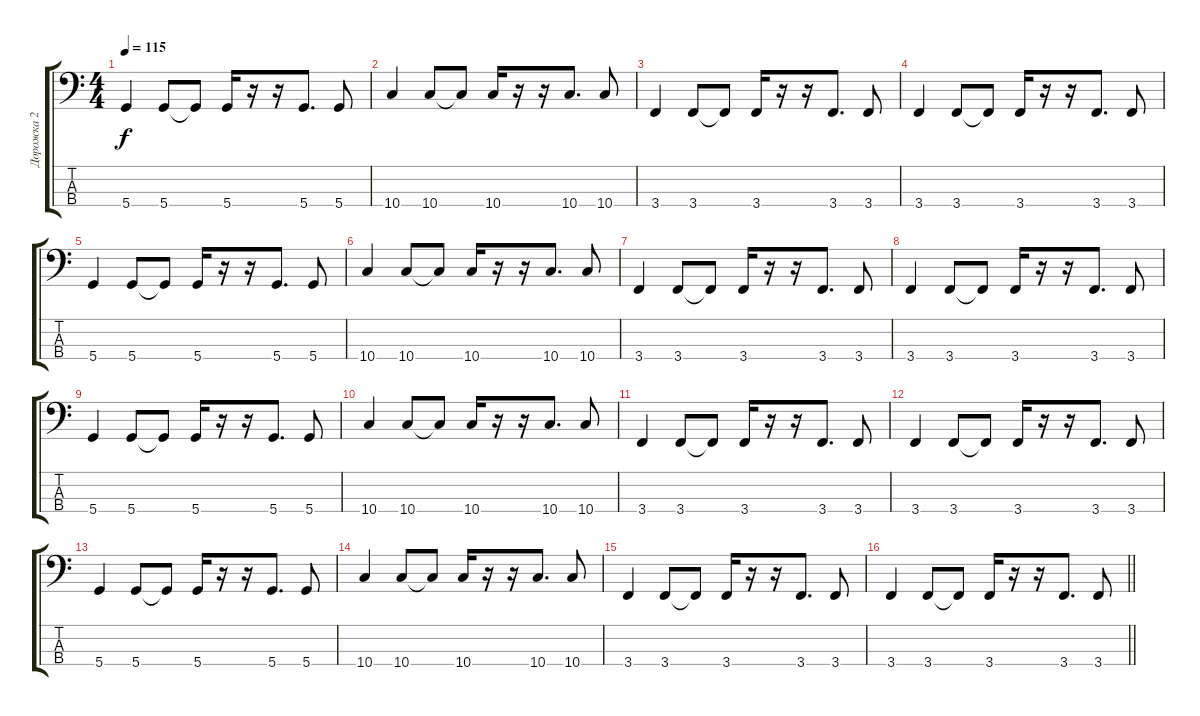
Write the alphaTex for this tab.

\track ("Дорожка 2" "Дорожка 2") {instrument electricbassfinger}
\staff {score tabs}
\tuning (G2 D2 A1 D1) {hide}
\ts (4 4)
\section ("" "")
\tempo 115
\clef f4
\ks c
5.4.4{dy f} 5.4.8 5.4{t}.8 5.4.16 r.16 r.16 5.4.8{d} 5.4.8 |
10.4.4 10.4.8 10.4{t}.8 10.4.16 r.16 r.16 10.4.8{d} 10.4.8 |
3.4.4 3.4.8 3.4{t}.8 3.4.16 r.16 r.16 3.4.8{d} 3.4.8 |
3.4.4 3.4.8 3.4{t}.8 3.4.16 r.16 r.16 3.4.8{d} 3.4.8 |
5.4.4 5.4.8 5.4{t}.8 5.4.16 r.16 r.16 5.4.8{d} 5.4.8 |
10.4.4 10.4.8 10.4{t}.8 10.4.16 r.16 r.16 10.4.8{d} 10.4.8 |
3.4.4 3.4.8 3.4{t}.8 3.4.16 r.16 r.16 3.4.8{d} 3.4.8 |
3.4.4 3.4.8 3.4{t}.8 3.4.16 r.16 r.16 3.4.8{d} 3.4.8 |
5.4.4 5.4.8 5.4{t}.8 5.4.16 r.16 r.16 5.4.8{d} 5.4.8 |
10.4.4 10.4.8 10.4{t}.8 10.4.16 r.16 r.16 10.4.8{d} 10.4.8 |
3.4.4 3.4.8 3.4{t}.8 3.4.16 r.16 r.16 3.4.8{d} 3.4.8 |
3.4.4 3.4.8 3.4{t}.8 3.4.16 r.16 r.16 3.4.8{d} 3.4.8 |
5.4.4 5.4.8 5.4{t}.8 5.4.16 r.16 r.16 5.4.8{d} 5.4.8 |
10.4.4 10.4.8 10.4{t}.8 10.4.16 r.16 r.16 10.4.8{d} 10.4.8 |
3.4.4 3.4.8 3.4{t}.8 3.4.16 r.16 r.16 3.4.8{d} 3.4.8 |
\barLineRight lightlight
3.4.4 3.4.8 3.4{t}.8 3.4.16 r.16 r.16 3.4.8{d} 3.4.8
